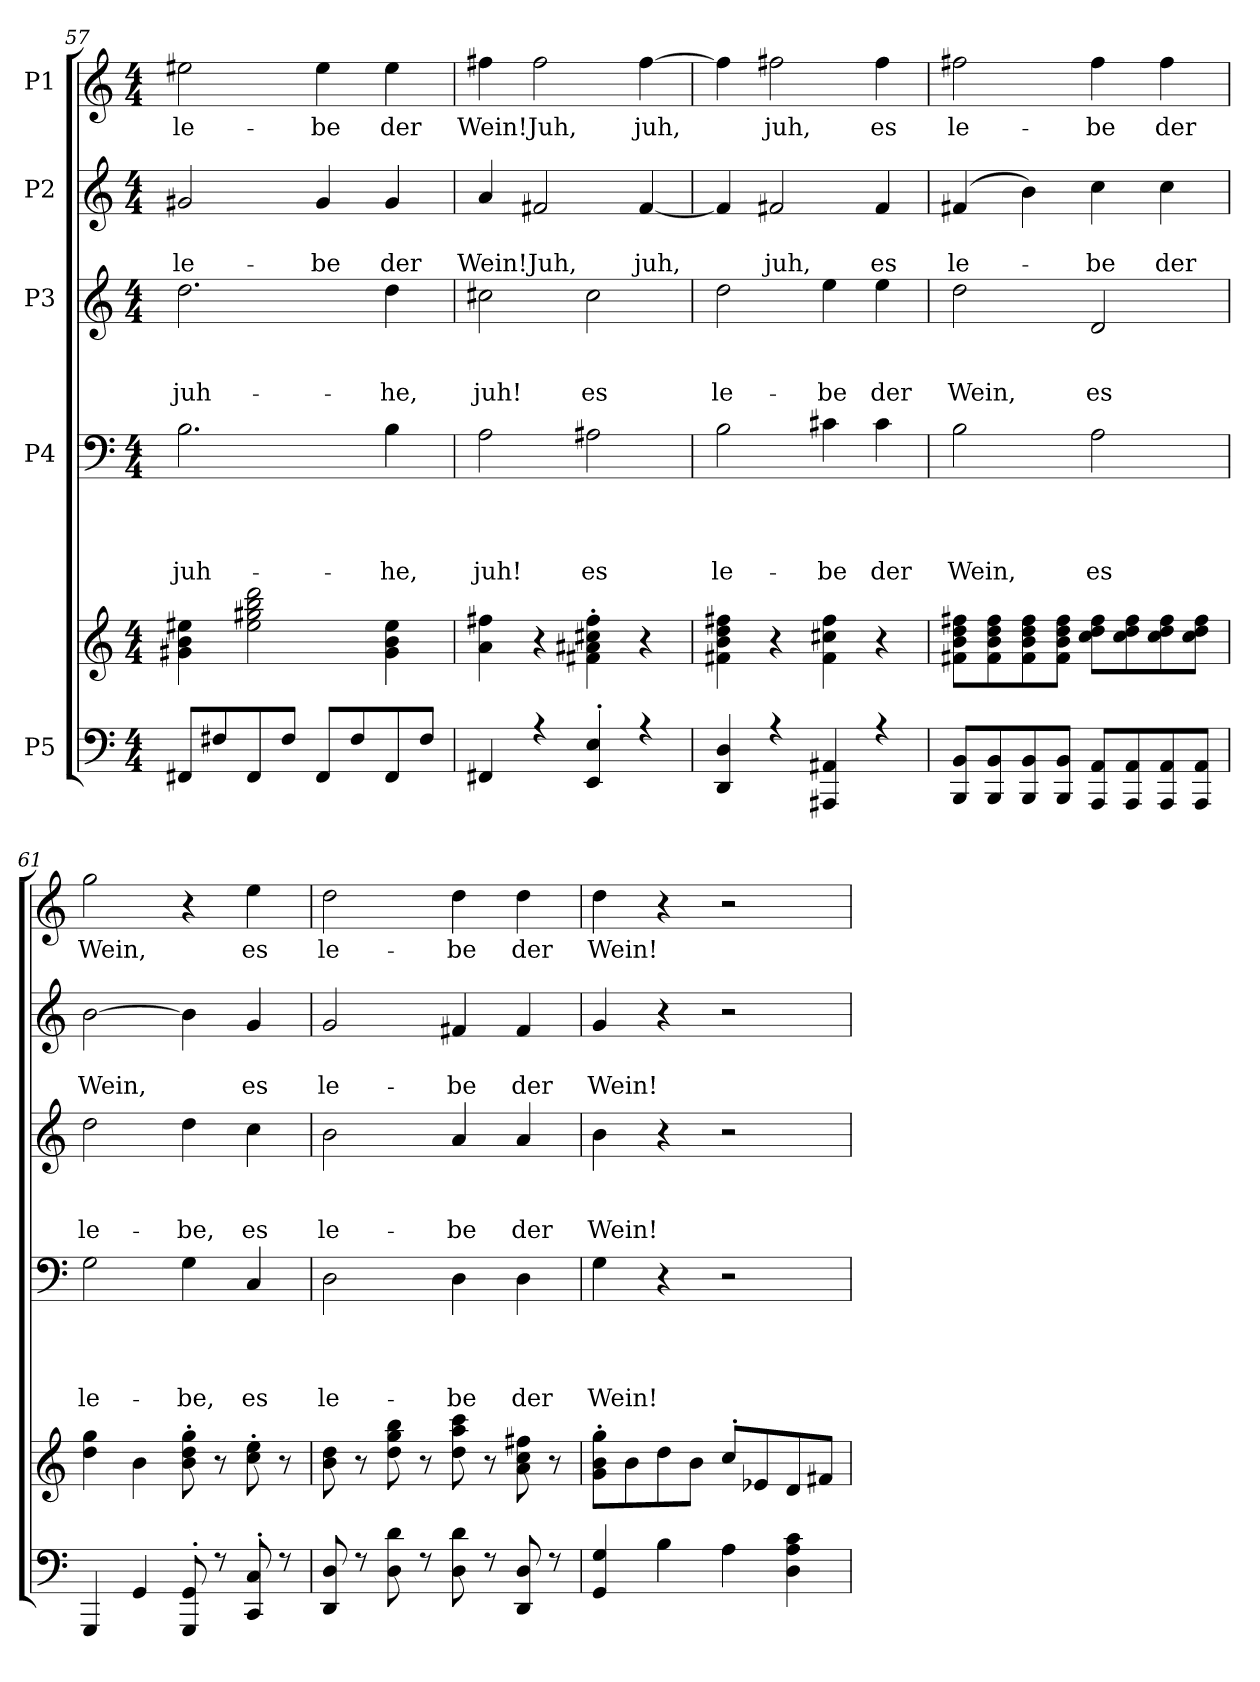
**kern	**kern	**kern	**text	**text	**text	**text	**kern	**text	**text	**text	**kern	**text	**text	**kern	**text
*part5	*part5	*part4	*part4	*part4	*part4	*part4	*part3	*part3	*part3	*part3	*part2	*part2	*part2	*part1	*part1
*staff6	*staff5	*staff4	*staff4	*staff4	*staff4	*staff4	*staff3	*staff3	*staff3	*staff3	*staff2	*staff2	*staff2	*staff1	*staff1
*I"P5	*	*I"P4	*	*	*	*	*I"P3	*	*	*	*I"P2	*	*	*I"P1	*
*clefF4	*clefG2	*clefF4	*	*	*	*	*clefG2	*	*	*	*clefG2	*	*	*clefG2	*
*	*	*	*	*	*	*	*ITrd7c12	*	*	*	*	*	*	*	*
*k[]	*k[]	*k[]	*	*	*	*	*k[]	*	*	*	*k[]	*	*	*k[]	*
*C:	*C:	*C:	*	*	*	*	*C:	*	*	*	*C:	*	*	*C:	*
*M4/4	*M4/4	*M4/4	*	*	*	*	*M4/4	*	*	*	*M4/4	*	*	*M4/4	*
=57	=57	=57	=57	=57	=57	=57	=57	=57	=57	=57	=57	=57	=57	=57	=57
*^	*^	*	*	*	*	*	*	*	*	*	*	*	*	*	*
*	*	*	*^	*	*	*	*	*	*	*	*	*	*	*	*	*	*
!	!	!	!	!	!	!	!	!	!LO:LY:b	!	!	!	!LO:LY:b	!	!	!LO:LY:b	!	!LO:LY:b
8FF#X/L	1ryy	1ryy	1ryy	4g#X\ 4b\ 4ee#X\	2.B\	.	.	.	juh-	2.d\	.	.	juh-	2g#X/	.	le-	2ee#X\	le-
8F#X/	.	.	.	.	.	.	.	.	.	.	.	.	.	.	.	.	.	.
8FF#/	.	.	.	2ee#\ 2gg#X\ 2bb\ 2ddd\	.	.	.	.	.	.	.	.	.	.	.	.	.	.
8F#/J	.	.	.	.	.	.	.	.	.	.	.	.	.	.	.	.	.	.
!	!	!	!	!	!	!	!	!	!	!	!	!	!	!	!	!LO:LY:b	!	!LO:LY:b
8FF#/L	.	.	.	.	.	.	.	.	.	.	.	.	.	4g#/	.	-be	4ee#\	-be
8F#/	.	.	.	.	.	.	.	.	.	.	.	.	.	.	.	.	.	.
!	!	!	!	!	!	!	!	!	!LO:LY:b	!	!	!	!LO:LY:b	!	!	!LO:LY:b	!	!LO:LY:b
8FF#/	.	.	.	4g#\ 4b\ 4ee#\	4B\	.	.	.	-he,	4d\	.	.	-he,	4g#/	.	der	4ee#\	der
8F#/J	.	.	.	.	.	.	.	.	.	.	.	.	.	.	.	.	.	.
!!LO:PB:g=z
=58	=58	=58	=58	=58	=58	=58	=58	=58	=58	=58	=58	=58	=58	=58	=58	=58	=58	=58
!	!	!	!	!	!	!	!	!	!LO:LY:b	!	!	!	!LO:LY:b	!	!	!LO:LY:b	!	!LO:LY:b
4FF#X/	1ryy	1ryy	1ryy	4a\ 4ff#X\	2A\	.	.	.	juh!	2c#X\	.	.	juh!	4a/	.	Wein!	4ff#X\	Wein!
!	!	!	!	!	!	!	!	!	!	!	!	!	!	!	!	!LO:LY:b	!	!LO:LY:b
4r	.	.	.	4r	.	.	.	.	.	.	.	.	.	2f#X/	.	Juh,	2ff#\	Juh,
!	!	!	!	!	!	!	!	!	!LO:LY:b	!	!	!	!LO:LY:b	!	!	!	!	!
4EE/'> 4E/'>	.	.	.	4f#X\'> 4a#X\'> 4cc#X\'> 4ff#\'>	2A#X\	.	.	.	es	2c#\	.	.	es	.	.	.	.	.
!	!	!	!	!	!	!	!	!	!	!	!	!	!	!	!	!LO:LY:b	!	!LO:LY:b
4r	.	.	.	4r	.	.	.	.	.	.	.	.	.	[<4f#/	.	juh,	[>4ff#\	juh,
=59	=59	=59	=59	=59	=59	=59	=59	=59	=59	=59	=59	=59	=59	=59	=59	=59	=59	=59
!	!	!	!	!	!	!	!	!	!LO:LY:b	!	!	!	!LO:LY:b	!	!	!	!	!
4DD/ 4D/	1ryy	1ryy	1ryy	4f#X\ 4b\ 4dd\ 4ff#X\	2B\	.	.	.	le-	2d\	.	.	le-	4f#/]	.	.	4ff#\]	.
!	!	!	!	!	!	!	!	!	!	!	!	!	!	!	!	!LO:LY:b	!	!LO:LY:b
4r	.	.	.	4r	.	.	.	.	.	.	.	.	.	2f#X/	.	juh,	2ff#X\	juh,
!	!	!	!	!	!	!	!	!	!LO:LY:b	!	!	!	!LO:LY:b	!	!	!	!	!
4AAA#X/ 4AA#X/	.	.	.	4f#\ 4cc#X\ 4ff#\	4c#X\	.	.	.	-be	4e\	.	.	-be	.	.	.	.	.
!	!	!	!	!	!	!	!	!	!LO:LY:b	!	!	!	!LO:LY:b	!	!	!LO:LY:b	!	!LO:LY:b
4r	.	.	.	4r	4c#\	.	.	.	der	4e\	.	.	der	4f#/	.	es	4ff#\	es
=60	=60	=60	=60	=60	=60	=60	=60	=60	=60	=60	=60	=60	=60	=60	=60	=60	=60	=60
!	!	!	!	!	!	!	!	!	!LO:LY:b	!	!	!	!LO:LY:b	!	!	!LO:LY:b	!	!LO:LY:b
8BBB/ 8BB/L	1ryy	1ryy	1ryy	8f#X\ 8b\ 8dd\ 8ff#X\L	2B\	.	.	.	Wein,	2d\	.	.	Wein,	(<4f#X/	.	le-	2ff#X\	le-
8BBB/ 8BB/	.	.	.	8f#\ 8b\ 8dd\ 8ff#\	.	.	.	.	.	.	.	.	.	.	.	.	.	.
8BBB/ 8BB/	.	.	.	8f#\ 8b\ 8dd\ 8ff#\	.	.	.	.	.	.	.	.	.	4b\)	.	.	.	.
8BBB/ 8BB/J	.	.	.	8f#\ 8b\ 8dd\ 8ff#\J	.	.	.	.	.	.	.	.	.	.	.	.	.	.
!	!	!	!	!	!	!	!	!	!LO:LY:b	!	!	!	!LO:LY:b	!	!	!LO:LY:b	!	!LO:LY:b
8AAA/ 8AA/L	.	.	.	8cc\ 8dd\ 8ff#\L	2A\	.	.	.	es	2D/	.	.	es	4cc\	.	-be	4ff#\	-be
8AAA/ 8AA/	.	.	.	8cc\ 8dd\ 8ff#\	.	.	.	.	.	.	.	.	.	.	.	.	.	.
!	!	!	!	!	!	!	!	!	!	!	!	!	!	!	!	!LO:LY:b	!	!LO:LY:b
8AAA/ 8AA/	.	.	.	8cc\ 8dd\ 8ff#\	.	.	.	.	.	.	.	.	.	4cc\	.	der	4ff#\	der
8AAA/ 8AA/J	.	.	.	8cc\ 8dd\ 8ff#\J	.	.	.	.	.	.	.	.	.	.	.	.	.	.
=61	=61	=61	=61	=61	=61	=61	=61	=61	=61	=61	=61	=61	=61	=61	=61	=61	=61	=61
!	!	!	!	!	!	!	!	!	!LO:LY:b	!	!	!	!LO:LY:b	!	!	!LO:LY:b	!	!LO:LY:b
4GGG/	1ryy	1ryy	1ryy	4dd\ 4gg\	2G\	.	.	.	le-	2d\	.	.	le-	[>2b\	.	Wein,	2gg\	Wein,
4GG/	.	.	.	4b\	.	.	.	.	.	.	.	.	.	.	.	.	.	.
!	!	!	!	!	!	!	!	!	!LO:LY:b	!	!	!	!LO:LY:b	!	!	!	!	!
8GGG/'> 8GG/'>	.	.	.	8b\'> 8dd\'> 8gg\'>	4G\	.	.	.	-be,	4d\	.	.	-be,	4b\]	.	.	4r	.
8r	.	.	.	8r	.	.	.	.	.	.	.	.	.	.	.	.	.	.
!	!	!	!	!	!	!	!	!	!LO:LY:b	!	!	!	!LO:LY:b	!	!	!LO:LY:b	!	!LO:LY:b
8CC/'> 8C/'>	.	.	.	8cc\'> 8ee\'>	4C/	.	.	.	es	4c\	.	.	es	4g/	.	es	4ee\	es
8r	.	.	.	8r	.	.	.	.	.	.	.	.	.	.	.	.	.	.
=62	=62	=62	=62	=62	=62	=62	=62	=62	=62	=62	=62	=62	=62	=62	=62	=62	=62	=62
!	!	!	!	!	!	!	!	!	!LO:LY:b	!	!	!	!LO:LY:b	!	!	!LO:LY:b	!	!LO:LY:b
8DD/ 8D/	1ryy	1ryy	1ryy	8b\ 8dd\	2D\	.	.	.	le-	2B\	.	.	le-	2g/	.	le-	2dd\	le-
8r	.	.	.	8r	.	.	.	.	.	.	.	.	.	.	.	.	.	.
8D\ 8d\	.	.	.	8dd\ 8gg\ 8bb\	.	.	.	.	.	.	.	.	.	.	.	.	.	.
8r	.	.	.	8r	.	.	.	.	.	.	.	.	.	.	.	.	.	.
!	!	!	!	!	!	!	!	!	!LO:LY:b	!	!	!	!LO:LY:b	!	!	!LO:LY:b	!	!LO:LY:b
8D\ 8d\	.	.	.	8dd\ 8aa\ 8ccc\	4D\	.	.	.	-be	4A/	.	.	-be	4f#X/	.	-be	4dd\	-be
8r	.	.	.	8r	.	.	.	.	.	.	.	.	.	.	.	.	.	.
!	!	!	!	!	!	!	!	!	!LO:LY:b	!	!	!	!LO:LY:b	!	!	!LO:LY:b	!	!LO:LY:b
8DD/ 8D/	.	.	.	8a\ 8cc\ 8ff#X\	4D\	.	.	.	der	4A/	.	.	der	4f#/	.	der	4dd\	der
8r	.	.	.	8r	.	.	.	.	.	.	.	.	.	.	.	.	.	.
!!LO:LB:g=z
=63	=63	=63	=63	=63	=63	=63	=63	=63	=63	=63	=63	=63	=63	=63	=63	=63	=63	=63
!	!	!	!	!	!	!	!	!	!LO:LY:b	!	!	!	!LO:LY:b	!	!	!LO:LY:b	!	!LO:LY:b
4GG/ 4G/	1ryy	1ryy	1ryy	8g\'> 8b\'> 8gg\'>L	4G\	.	.	.	Wein!	4B\	.	.	Wein!	4g/	.	Wein!	4dd\	Wein!
.	.	.	.	8b\	.	.	.	.	.	.	.	.	.	.	.	.	.	.
4B\	.	.	.	8dd\	4r	.	.	.	.	4r	.	.	.	4r	.	.	4r	.
.	.	.	.	8b\J	.	.	.	.	.	.	.	.	.	.	.	.	.	.
4A\	.	.	.	8cc'>/L	2r	.	.	.	.	2r	.	.	.	2r	.	.	2r	.
.	.	.	.	8e-X/	.	.	.	.	.	.	.	.	.	.	.	.	.	.
4D\ 4A\ 4c\	.	.	.	8d/	.	.	.	.	.	.	.	.	.	.	.	.	.	.
.	.	.	.	8f#X/J	.	.	.	.	.	.	.	.	.	.	.	.	.	.
*v	*v	*	*	*	*	*	*	*	*	*	*	*	*	*	*	*	*	*
*	*v	*v	*v	*	*	*	*	*	*	*	*	*	*	*	*	*	*
=	=	=	=	=	=	=	=	=	=	=	=	=	=	=	=
*-	*-	*-	*-	*-	*-	*-	*-	*-	*-	*-	*-	*-	*-	*-	*-
